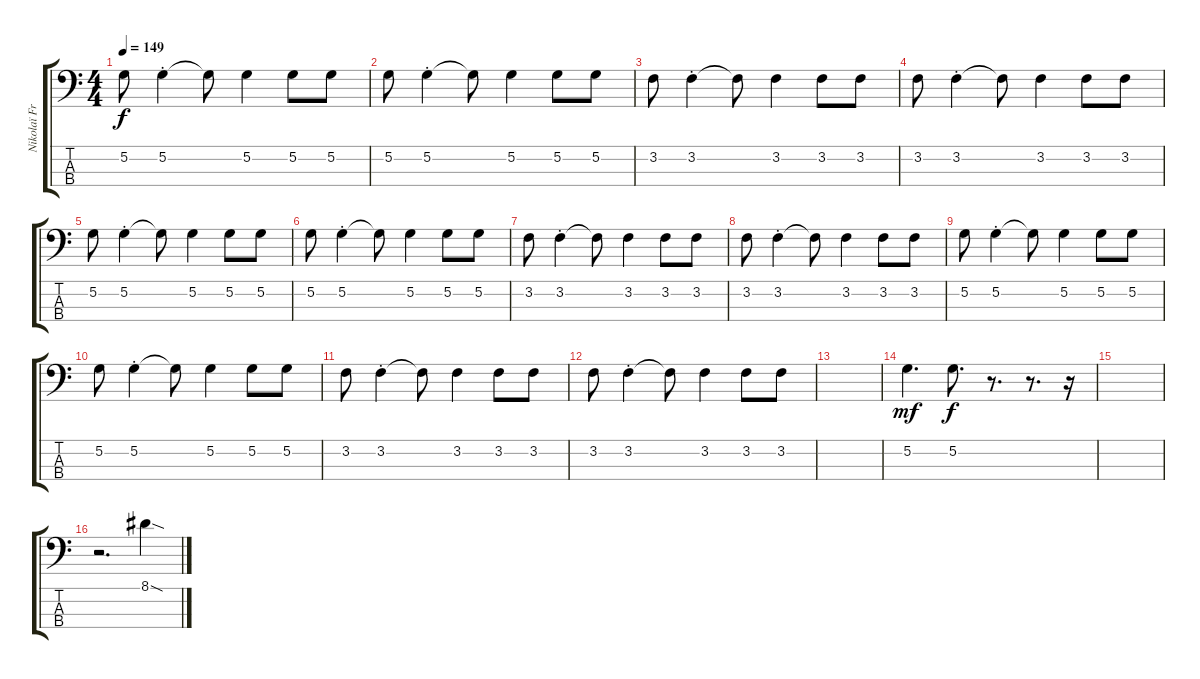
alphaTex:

\track ("Nikolaï Fraiture" "Nikolaï Fr") {instrument electricbassfinger}
\staff {score tabs}
\tuning (G2 D2 A1 E1) {hide}
\ts (4 4)
\tempo 149
\clef f4
\ks c
5.2.8{dy f} 5.2{st}.4 5.2{t}.8 5.2.4 5.2.8 5.2.8 |
5.2.8 5.2{st}.4 5.2{t}.8 5.2.4 5.2.8 5.2.8 |
3.2.8 3.2{st}.4 3.2{t}.8 3.2.4 3.2.8 3.2.8 |
3.2.8 3.2{st}.4 3.2{t}.8 3.2.4 3.2.8 3.2.8 |
5.2.8 5.2{st}.4 5.2{t}.8 5.2.4 5.2.8 5.2.8 |
5.2.8 5.2{st}.4 5.2{t}.8 5.2.4 5.2.8 5.2.8 |
3.2.8 3.2{st}.4 3.2{t}.8 3.2.4 3.2.8 3.2.8 |
3.2.8 3.2{st}.4 3.2{t}.8 3.2.4 3.2.8 3.2.8 |
5.2.8 5.2{st}.4 5.2{t}.8 5.2.4 5.2.8 5.2.8 |
5.2.8 5.2{st}.4 5.2{t}.8 5.2.4 5.2.8 5.2.8 |
3.2.8 3.2{st}.4 3.2{t}.8 3.2.4 3.2.8 3.2.8 |
3.2.8 3.2{st}.4 3.2{t}.8 3.2.4 3.2.8 3.2.8 |
|
5.2.4{d dy mf} 5.2.8{d dy f} r.8{d} r.8{d} r.16 |
|
r.2{d} 8.1{sod}.4
